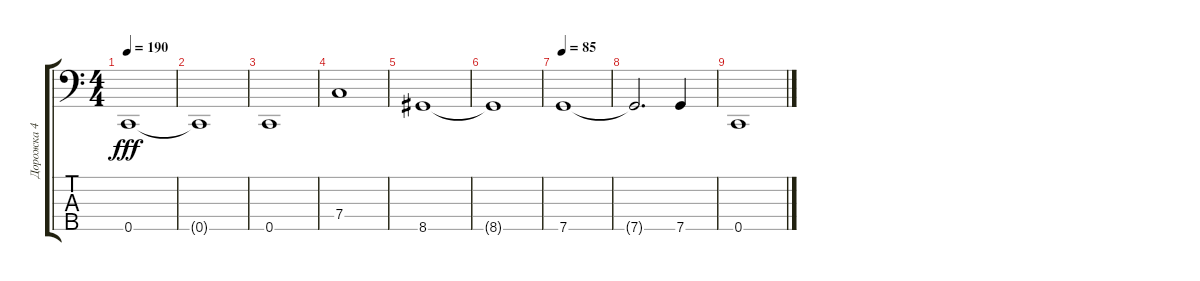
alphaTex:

\track ("Дорожка 4" "Дорожка 4") {instrument electricbasspick}
\staff {score tabs}
\tuning (Ab2 Eb2 Bb1 F1 C1) {hide}
\ts (4 4)
\tempo 190
\clef f4
\ks c
0.5.1{dy fff} |
0.5{t}.1 |
0.5.1 |
7.4.1 |
8.5.1 |
8.5{t}.1 |
\tempo 85
7.5.1 |
7.5{t}.2{d} 7.5.4 |
0.5.1
